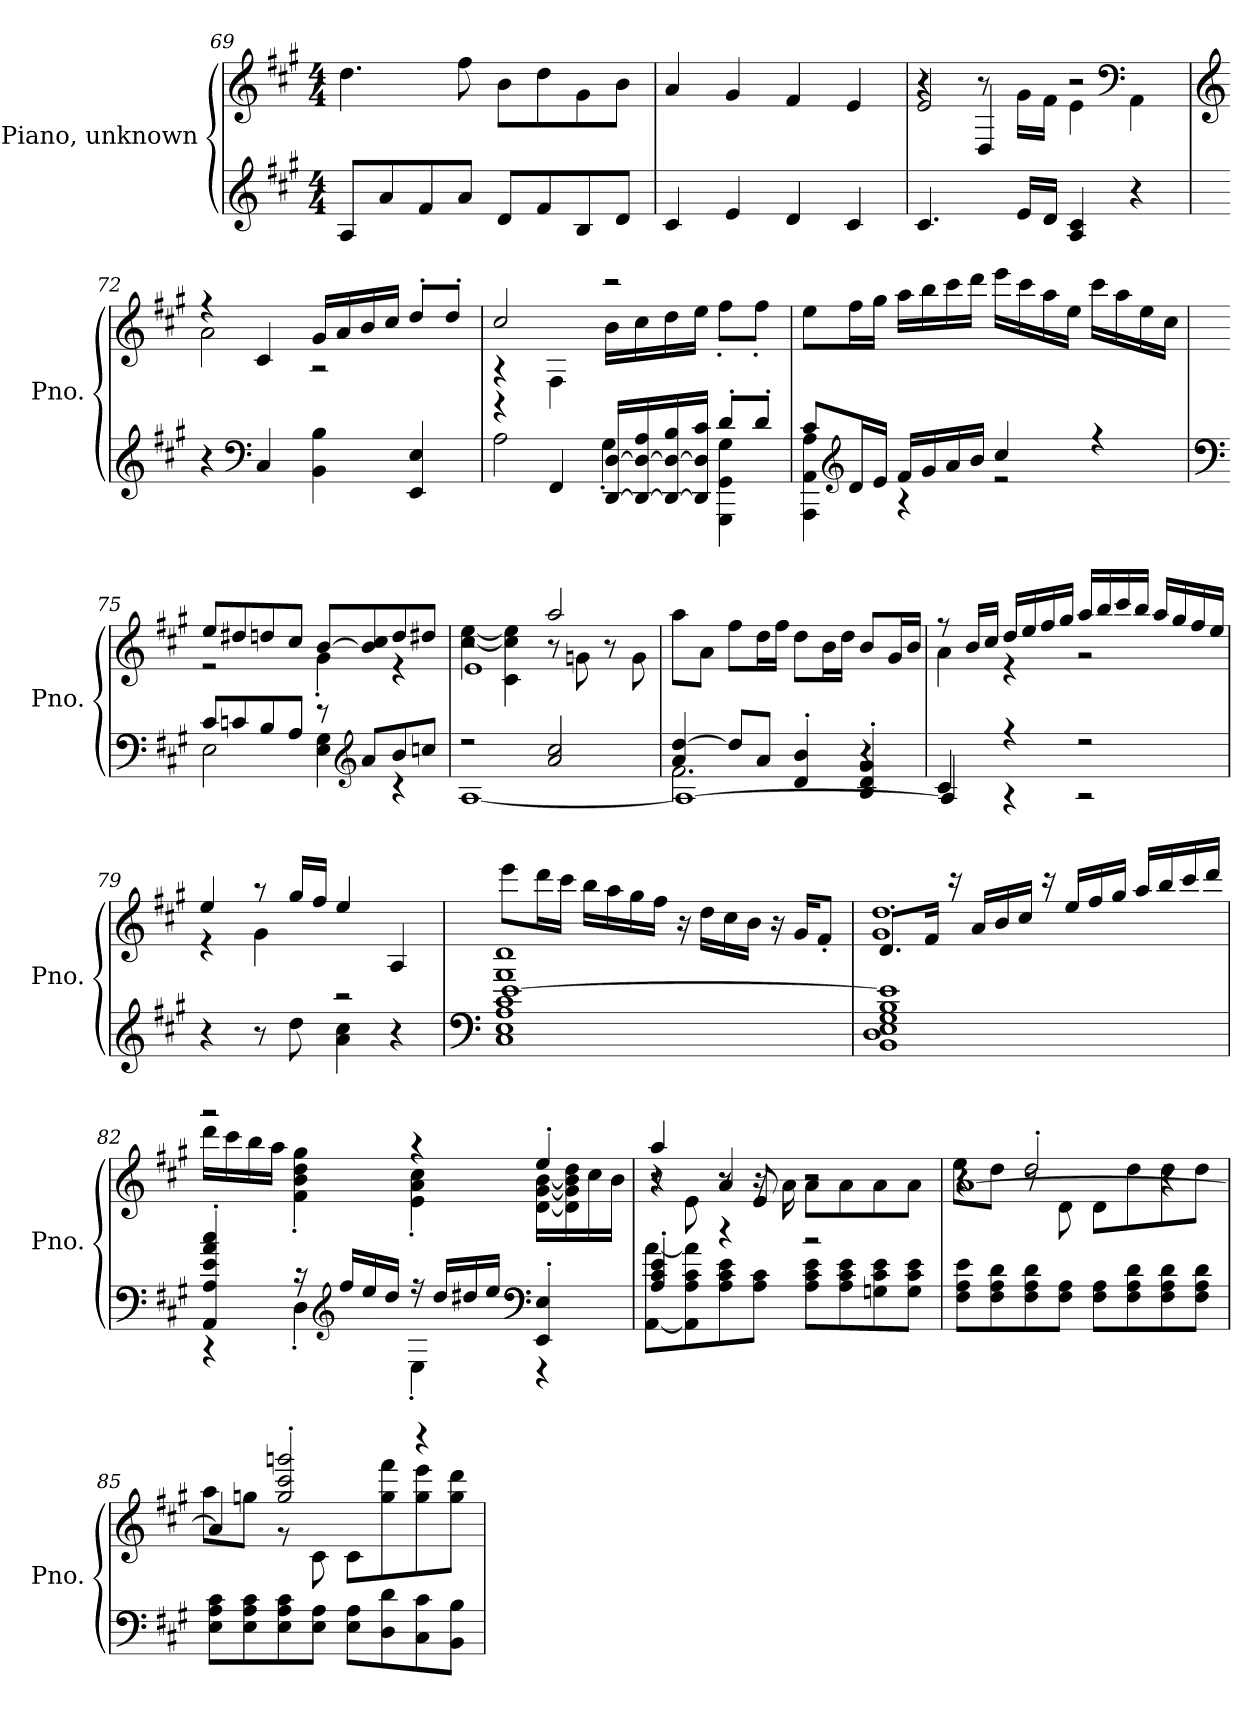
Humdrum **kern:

**kern	**kern
*part1	*part1
*staff2	*staff1
*I"Piano, unknown	*
*I'Pno.	*
!!LO:LB:g=z
*clefG2	*clefG2
*k[f#c#g#]	*k[f#c#g#]
*M4/4	*M4/4
=69	=69
8A/L	4.dd\
8a/	.
8f#/	.
8a/J	8ff#\
8d/L	8b\L
8f#/	8dd\
8B/	8g#\
8d/J	8b\J
=70	=70
4c#/	4a/
4e/	4g#/
4d/	4f#/
4c#/	4e/
=71	=71
*	*^
*	*	*^
4.c#/	2e/	4r	4r
.	.	8r	4D/
16e/LL	.	16g#\LL	.
16d/JJ	.	16f#\JJ	.
4A/ 4c#/	2r	4e\	2r
*	*clefF4	*	*
4r	.	4AA\	.
*	*v	*v	*v
=72	=72
*	*clefG2
*	*^
4r	4r	2a\
*clefF4	*	*
4C#/	4c#/	.
4BB\ 4B\	16g#/LL	2r
.	16a/	.
.	16b/	.
.	16cc#/JJ	.
4EE/ 4E/	8dd'/L	.
.	8dd'/J	.
!!LO:LB:g=z	!!
=73	=73	=73
*^	*	*
4r	2A\	2cc#/	4r
4FF#/	.	.	4F#\
[16DD/ [16D/LL	4G#'\	2r	16b\LL
16DD/_ 16D/_ 16A/	.	.	16cc#\
16DD/_ 16D/_ 16B/	.	.	16dd\
16DD/] 16D/] 16c#/JJ	.	.	16ee\JJ
8d'/L	4GGG#\ 4GG#\ 4G#\	.	8ff#'\L
8d'/J	.	.	8ff#'\J
*	*	*v	*v
=74	=74	=74
8c#/L	4AAA\ 4AA\ 4A\	8ee\L
*clefG2	*	*
16d/L	.	16ff#\L
16e/JJ	.	16gg#\JJ
16f#/LL	4r	16aa\LL
16g#/	.	16bb\
16a/	.	16ccc#\
16b/JJ	.	16ddd\JJ
4cc#/	2r	16eee\LL
.	.	16ccc#\
.	.	16aa\
.	.	16ee\JJ
4r	.	16ccc#\LL
.	.	16aa\
.	.	16ee\
.	.	16cc#\JJ
!!LO:LB:g=z
=75	=75	=75
*clefF4	*	*
*	*	*^
8c#/L	2E\	8ee/L	2r
8cn/	.	8dd#X/	.
8B/	.	8ddn/	.
8A/J	.	8cc#/J	.
8r	4E\ 4G#\	[8b/L	4g#'\
*clefG2	*	*	*
8a/L	.	8b/] 8cc#/	.
8b/	4r	8dd/	4r
8ccn/J	.	8dd#X/J	.
=76	=76	=76	=76
*	*	*	*^
2r	[1A	2r	[4cc#\ [4ee\	1e
.	.	.	4c#\ 4cc#\] 4ee\]	.
2a/ 2cc#/	.	2aa/	8r	.
.	.	.	8gn\	.
.	.	.	8r	.
.	.	.	8g\	.
*	*	*v	*v	*v
=77	=77	=77
*	*^	*
4a/ [4dd/	2.f#\	1A_	8aa\L
.	.	.	8a\J
8dd/L]	.	.	8ff#\L
8a/J	.	.	16dd\L
.	.	.	16ff#\JJ
4d/' 4b/'	.	.	8dd\L
.	.	.	16b\L
.	.	.	16dd\JJ
4B/' 4d/' 4g#/'	4r	.	8b/L
.	.	.	16g#/L
.	.	.	16b/JJ
*	*v	*v	*
!!LO:LB:g=z
=78	=78	=78
*	*	*^
4c#/	4A/]	8r	4a\
.	.	16b/LL	.
.	.	16cc#/JJ	.
4r	4r	16dd/LL	4r
.	.	16ee/	.
.	.	16ff#/	.
.	.	16gg#/JJ	.
2r	2r	16aa/LL	2r
.	.	16bb/	.
.	.	16ccc#/	.
.	.	16bb/JJ	.
.	.	16aa/LL	.
.	.	16gg#/	.
.	.	16ff#/	.
.	.	16ee/JJ	.
*v	*v	*	*
=79	=79	=79
4r	4ee/	4r
8r	8r	4g#\
8dd\	16gg#/LL	.
.	16ff#/JJ	.
4a\ 4cc#\	4ee/	2r
4r	4A/	.
*	*v	*v
=80	=80
*clefF4	*
*^	*
[1e	1C# 1E 1A 1c# 1a 1ee	8eee\L
.	.	16ddd\L
.	.	16ccc#\JJ
.	.	16bb\LL
.	.	16aa\
.	.	16gg#\
.	.	16ff#\JJ
.	.	16r
.	.	16dd\LL
.	.	16cc#\
.	.	16b\JJ
.	.	16r
.	.	16g#/KL
.	.	8f#'/J
!!LO:PB:g=z
=81	=81	=81
*	*	*^
1e]	1BB 1D 1E 1G# 1B	8.d'/L	1g# 1dd
.	.	16f#/Jk	.
.	.	16r	.
.	.	16a/LL	.
.	.	16b/	.
.	.	16cc#/JJ	.
.	.	16r	.
.	.	16ee/LL	.
.	.	16ff#/	.
.	.	16gg#/JJ	.
.	.	16aa/LL	.
.	.	16bb/	.
.	.	16ccc#/	.
.	.	16ddd/JJ	.
=82	=82	=82	=82
4AA/' 4A/' 4e/' 4a/' 4cc#/'	4r	2r	16ddd\LL
.	.	.	16ccc#\
.	.	.	16bb\
.	.	.	16aa\JJ
16r	4D'\	.	4f#\' 4b\' 4dd\' 4gg#\'
*clefG2	*	*	*
16ff#/LL	.	.	.
16ee/	.	.	.
16dd/JJ	.	.	.
16r	4E'\	4r	4e\' 4a\' 4cc#\'
16dd/LL	.	.	.
16dd#X/	.	.	.
16ee/JJ	.	.	.
*clefF4	*	*	*
4EE/' 4E/'	4r	4ee'/	[16d\ [16g#\ [16b\LL
.	.	.	16d\] 16g#\] 16b\] 16dd\
.	.	.	16cc#\
.	.	.	16b\JJ
!!LO:LB:g=z
=83	=83	=83	=83
*	*	*	*^
4A/' 4c#/' 4e/'	[8AA\ [8a\L	4aa/	8r	4r
.	8AA\] 8A\ 8c#\ 8a\]	.	8e\	.
4r	8A\ 8c#\ 8e\	4a/	8r	8r
.	8A\ 8c#\J	.	16r	8e/
.	.	.	16a\	.
2r	8A\ 8c#\ 8e\L	2r	8a\L	2r
.	8A\ 8c#\ 8e\	.	8a\	.
.	8Gn\ 8c#\ 8e\	.	8a\	.
.	8G\ 8c#\ 8e\J	.	8a\J	.
*v	*v	*	*	*
=84	=84	=84	=84
8F#\ 8A\ 8e\L	[1a	8ee\L	4r
8F#\ 8A\ 8d\	.	8dd\J	.
8F#\ 8A\ 8d\	.	8r	2dd'/
8F#\ 8A\J	.	8d\	.
8F#\ 8A\L	.	8d\L	.
8F#\ 8A\ 8d\	.	8dd\	.
8F#\ 8A\ 8d\	.	8dd\	4r
8F#\ 8A\ 8d\J	.	8dd\J	.
*	*	*v	*v
=85	=85	=85
8E\ 8A\ 8c#\L	4a/]	8aa\L
8E\ 8A\ 8c#\	.	8ggn\J
8E\ 8A\ 8c#\	2gg/' 2ccc#/' 2gggn/'	8r
8E\ 8A\J	.	8c#\
8E\ 8A\L	.	8c#\L
8D\ 8d\	.	8gg\ 8fff#\
8C#\ 8c#\	4r	8gg\ 8eee\
8BB\ 8B\J	.	8gg\ 8ddd\J
*	*v	*v
=	=
*-	*-
